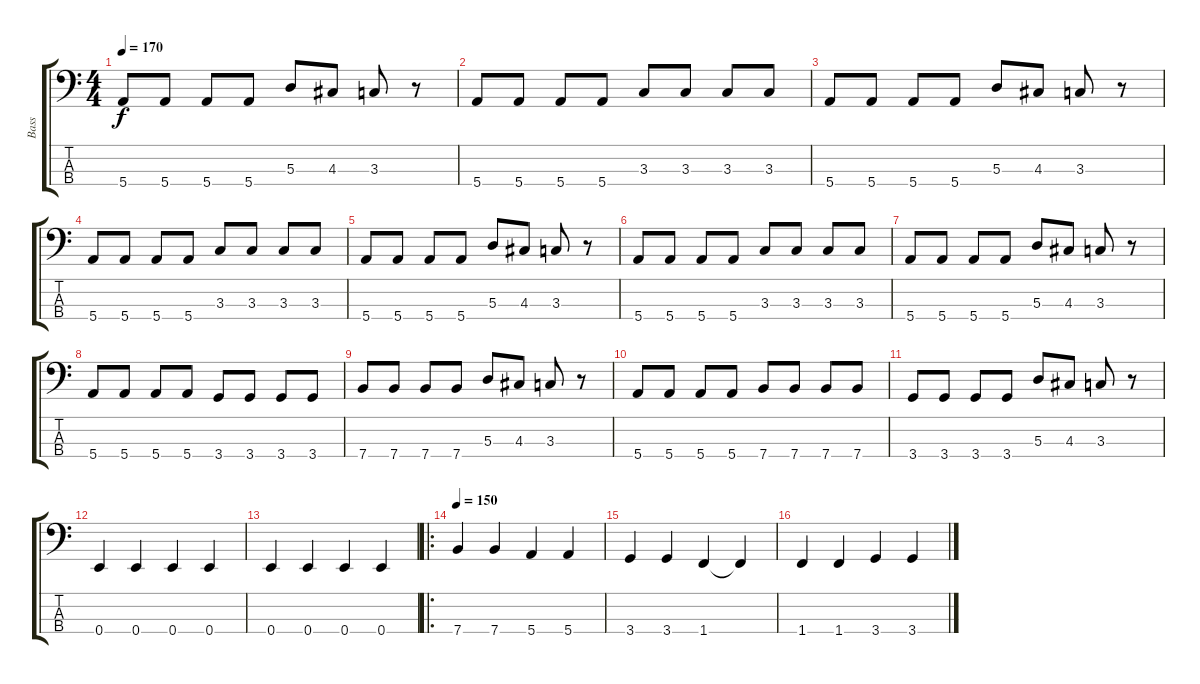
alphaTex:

\track ("Bass" "Bass") {instrument electricbasspick}
\staff {score tabs}
\tuning (G2 D2 A1 E1) {hide}
\ts (4 4)
\tempo 170
\clef f4
\ks c
5.4.8{dy f} 5.4.8 5.4.8 5.4.8 5.3.8 4.3.8 3.3.8 r.8 |
5.4.8 5.4.8 5.4.8 5.4.8 3.3.8 3.3.8 3.3.8 3.3.8 |
5.4.8 5.4.8 5.4.8 5.4.8 5.3.8 4.3.8 3.3.8 r.8 |
5.4.8 5.4.8 5.4.8 5.4.8 3.3.8 3.3.8 3.3.8 3.3.8 |
5.4.8 5.4.8 5.4.8 5.4.8 5.3.8 4.3.8 3.3.8 r.8 |
5.4.8 5.4.8 5.4.8 5.4.8 3.3.8 3.3.8 3.3.8 3.3.8 |
5.4.8 5.4.8 5.4.8 5.4.8 5.3.8 4.3.8 3.3.8 r.8 |
5.4.8 5.4.8 5.4.8 5.4.8 3.4.8 3.4.8 3.4.8 3.4.8 |
7.4.8 7.4.8 7.4.8 7.4.8 5.3.8 4.3.8 3.3.8 r.8 |
5.4.8 5.4.8 5.4.8 5.4.8 7.4.8 7.4.8 7.4.8 7.4.8 |
3.4.8 3.4.8 3.4.8 3.4.8 5.3.8 4.3.8 3.3.8 r.8 |
0.4.4 0.4.4 0.4.4 0.4.4 |
0.4.4 0.4.4 0.4.4 0.4.4 |
\ro
\tempo 150
7.4.4 7.4.4 5.4.4 5.4.4 |
3.4.4 3.4.4 1.4.4 1.4{t}.4 |
1.4.4 1.4.4 3.4.4 3.4.4
